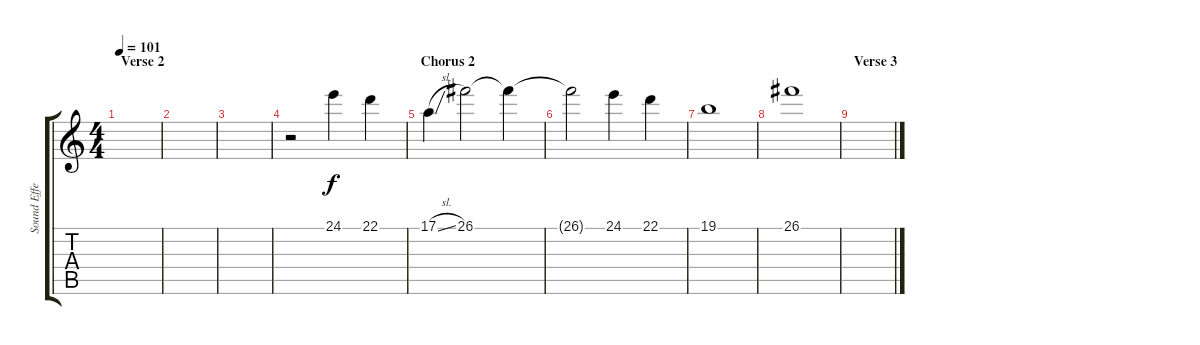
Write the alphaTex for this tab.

\track ("Sound Effects" "Sound Effe") {instrument recorder}
\staff {score tabs}
\tuning (E4 B3 G3 D3 A2 E2) {hide}
\ts (4 4)
\section ("" "Verse 2")
\tempo 101
\clef g2
\ks c
|
|
|
r.2 24.1.4 22.1.4 |
\section ("" "Chorus 2")
17.1{sl}.4 26.1.2 26.1{t}.4 |
26.1{t}.2 24.1.4 22.1.4 |
19.1.1 |
26.1.1 |
\section ("" "Verse 3")
